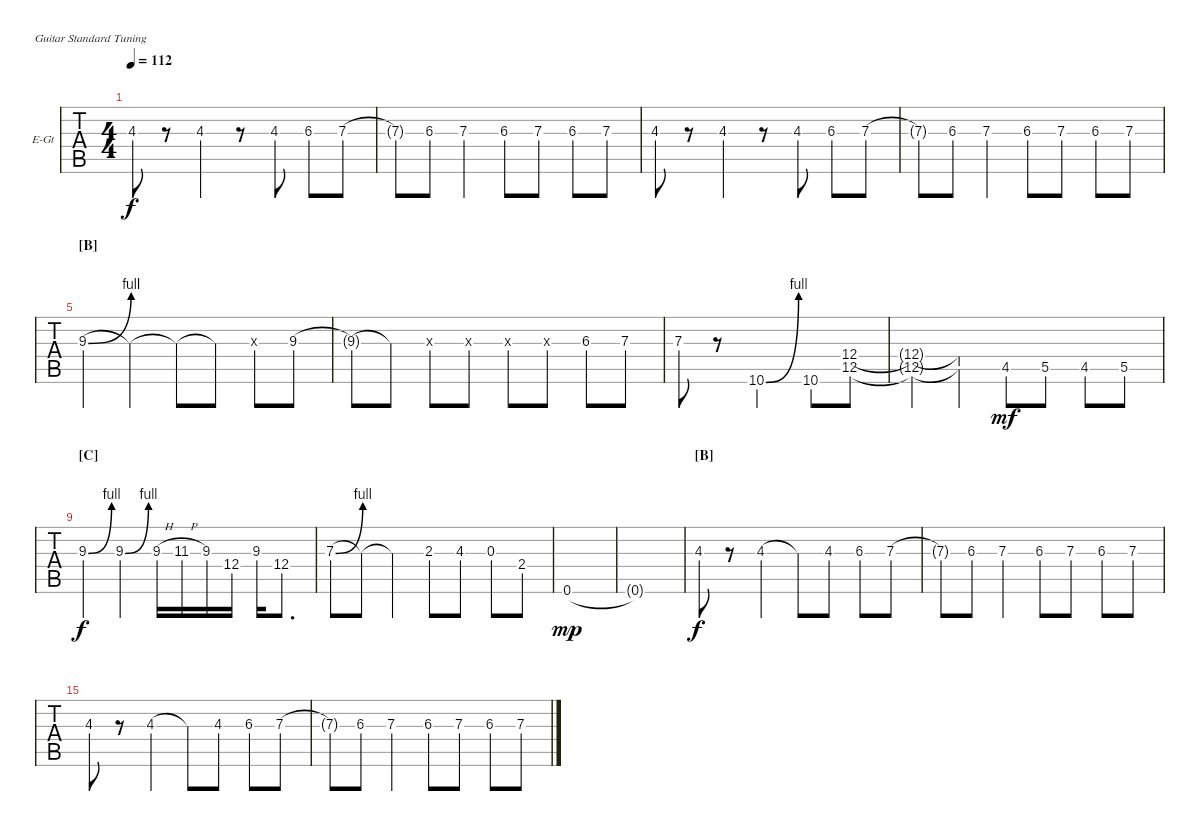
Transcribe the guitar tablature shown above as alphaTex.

\bracketExtendMode nobrackets
\firstSystemTrackNameOrientation horizontal
\otherSystemsTrackNameOrientation horizontal
\defaultBarNumberDisplay FirstOfSystem
\track ("Guitar" "E-Gt") {instrument distortionguitar}
\staff {tabs}
\tuning (E4 B3 G3 D3 A2 E2)
\ts (4 4)
\tempo 112
\clef g2
\ks c
4.3.8{lyrics (0 "") lyrics (1 "") lyrics (2 "") lyrics (3 "") lyrics (4 "") dy f} r.8 4.3.4{lyrics (0 "") lyrics (1 "") lyrics (2 "") lyrics (3 "") lyrics (4 "")} r.8 4.3.8{lyrics (0 "") lyrics (1 "") lyrics (2 "") lyrics (3 "") lyrics (4 "")} 6.3.8{lyrics (0 "") lyrics (1 "") lyrics (2 "") lyrics (3 "") lyrics (4 "")} 7.3.8{lyrics (0 "") lyrics (1 "") lyrics (2 "") lyrics (3 "") lyrics (4 "")} |
7.3{t}.8{lyrics (0 "") lyrics (1 "") lyrics (2 "") lyrics (3 "") lyrics (4 "")} 6.3.8{lyrics (0 "") lyrics (1 "") lyrics (2 "") lyrics (3 "") lyrics (4 "")} 7.3.4{lyrics (0 "") lyrics (1 "") lyrics (2 "") lyrics (3 "") lyrics (4 "")} 6.3{st}.8{lyrics (0 "") lyrics (1 "") lyrics (2 "") lyrics (3 "") lyrics (4 "")} 7.3{st}.8{lyrics (0 "") lyrics (1 "") lyrics (2 "") lyrics (3 "") lyrics (4 "")} 6.3{st}.8{lyrics (0 "") lyrics (1 "") lyrics (2 "") lyrics (3 "") lyrics (4 "")} 7.3.8{lyrics (0 "") lyrics (1 "") lyrics (2 "") lyrics (3 "") lyrics (4 "")} |
4.3.8{lyrics (0 "") lyrics (1 "") lyrics (2 "") lyrics (3 "") lyrics (4 "")} r.8 4.3.4{lyrics (0 "") lyrics (1 "") lyrics (2 "") lyrics (3 "") lyrics (4 "")} r.8 4.3.8{lyrics (0 "") lyrics (1 "") lyrics (2 "") lyrics (3 "") lyrics (4 "")} 6.3.8{lyrics (0 "") lyrics (1 "") lyrics (2 "") lyrics (3 "") lyrics (4 "")} 7.3.8{lyrics (0 "") lyrics (1 "") lyrics (2 "") lyrics (3 "") lyrics (4 "")} |
7.3{t}.8{lyrics (0 "") lyrics (1 "") lyrics (2 "") lyrics (3 "") lyrics (4 "")} 6.3.8{lyrics (0 "") lyrics (1 "") lyrics (2 "") lyrics (3 "") lyrics (4 "")} 7.3.4{lyrics (0 "") lyrics (1 "") lyrics (2 "") lyrics (3 "") lyrics (4 "")} 6.3{st}.8{lyrics (0 "") lyrics (1 "") lyrics (2 "") lyrics (3 "") lyrics (4 "")} 7.3{st}.8{lyrics (0 "") lyrics (1 "") lyrics (2 "") lyrics (3 "") lyrics (4 "")} 6.3{st}.8{lyrics (0 "") lyrics (1 "") lyrics (2 "") lyrics (3 "") lyrics (4 "")} 7.3.8{lyrics (0 "") lyrics (1 "") lyrics (2 "") lyrics (3 "") lyrics (4 "")} |
\section ("B" "")
9.3{be (bend 0 0 41.4 4)}.4{lyrics (0 "") lyrics (1 "") lyrics (2 "") lyrics (3 "") lyrics (4 "")} 9.3{be (hold 0 0 60 0) t}.4{lyrics (0 "") lyrics (1 "") lyrics (2 "") lyrics (3 "") lyrics (4 "")} 9.3{be (hold 0 0 60 0) t}.8{lyrics (0 "") lyrics (1 "") lyrics (2 "") lyrics (3 "") lyrics (4 "")} 9.3{be (hold 0 0 60 0) t}.8{lyrics (0 "") lyrics (1 "") lyrics (2 "") lyrics (3 "") lyrics (4 "")} 7.3{x}.8{lyrics (0 "") lyrics (1 "") lyrics (2 "") lyrics (3 "") lyrics (4 "")} 9.3.8{lyrics (0 "") lyrics (1 "") lyrics (2 "") lyrics (3 "") lyrics (4 "")} |
9.3{t}.8{lyrics (0 "") lyrics (1 "") lyrics (2 "") lyrics (3 "") lyrics (4 "")} 9.3{t}.8{lyrics (0 "") lyrics (1 "") lyrics (2 "") lyrics (3 "") lyrics (4 "")} 7.3{x}.8{lyrics (0 "") lyrics (1 "") lyrics (2 "") lyrics (3 "") lyrics (4 "")} 7.3{x}.8{lyrics (0 "") lyrics (1 "") lyrics (2 "") lyrics (3 "") lyrics (4 "")} 7.3{x}.8{lyrics (0 "") lyrics (1 "") lyrics (2 "") lyrics (3 "") lyrics (4 "")} 7.3{x}.8{lyrics (0 "") lyrics (1 "") lyrics (2 "") lyrics (3 "") lyrics (4 "")} 6.3.8{lyrics (0 "") lyrics (1 "") lyrics (2 "") lyrics (3 "") lyrics (4 "")} 7.3.8{lyrics (0 "") lyrics (1 "") lyrics (2 "") lyrics (3 "") lyrics (4 "")} |
7.3.8{lyrics (0 "") lyrics (1 "") lyrics (2 "") lyrics (3 "") lyrics (4 "")} r.8 10.6{be (bend 0 0 29.4 4)}.2{lyrics (0 "") lyrics (1 "") lyrics (2 "") lyrics (3 "") lyrics (4 "")} 10.6.8{lyrics (0 "") lyrics (1 "") lyrics (2 "") lyrics (3 "") lyrics (4 "")} (12.5 12.4).8{lyrics (0 "") lyrics (1 "") lyrics (2 "") lyrics (3 "") lyrics (4 "")} |
(12.5{t} 12.4{t}).4{lyrics (0 "") lyrics (1 "") lyrics (2 "") lyrics (3 "") lyrics (4 "")} (12.5{t} 12.4{t}).4{lyrics (0 "") lyrics (1 "") lyrics (2 "") lyrics (3 "") lyrics (4 "")} 4.5{st}.8{lyrics (0 "") lyrics (1 "") lyrics (2 "") lyrics (3 "") lyrics (4 "") dy mf} 5.5{st}.8{lyrics (0 "") lyrics (1 "") lyrics (2 "") lyrics (3 "") lyrics (4 "")} 4.5{st}.8{lyrics (0 "") lyrics (1 "") lyrics (2 "") lyrics (3 "") lyrics (4 "")} 5.5.8{lyrics (0 "") lyrics (1 "") lyrics (2 "") lyrics (3 "") lyrics (4 "")} |
\section ("C" "")
9.3{be (bend 0 0 30.599999999999998 4)}.4{lyrics (0 "") lyrics (1 "") lyrics (2 "") lyrics (3 "") lyrics (4 "") dy f} 9.3{be (bend 0 0 29.4 4)}.4{lyrics (0 "") lyrics (1 "") lyrics (2 "") lyrics (3 "") lyrics (4 "")} 9.3{h}.16{lyrics (0 "") lyrics (1 "") lyrics (2 "") lyrics (3 "") lyrics (4 "")} 11.3{h}.16{lyrics (0 "") lyrics (1 "") lyrics (2 "") lyrics (3 "") lyrics (4 "")} 9.3.16{lyrics (0 "") lyrics (1 "") lyrics (2 "") lyrics (3 "") lyrics (4 "")} 12.4.16{lyrics (0 "") lyrics (1 "") lyrics (2 "") lyrics (3 "") lyrics (4 "")} 9.3.16{lyrics (0 "") lyrics (1 "") lyrics (2 "") lyrics (3 "") lyrics (4 "")} 12.4.8{d lyrics (0 "") lyrics (1 "") lyrics (2 "") lyrics (3 "") lyrics (4 "")} |
7.3{be (bend 0 0 27.599999999999998 4)}.8{lyrics (0 "") lyrics (1 "") lyrics (2 "") lyrics (3 "") lyrics (4 "")} 7.3{be (hold 0 0 60 0) t}.8{lyrics (0 "") lyrics (1 "") lyrics (2 "") lyrics (3 "") lyrics (4 "")} 7.3{be (hold 0 0 60 0) t}.4{lyrics (0 "") lyrics (1 "") lyrics (2 "") lyrics (3 "") lyrics (4 "")} 2.3.8{lyrics (0 "") lyrics (1 "") lyrics (2 "") lyrics (3 "") lyrics (4 "")} 4.3.8{lyrics (0 "") lyrics (1 "") lyrics (2 "") lyrics (3 "") lyrics (4 "")} 0.3.8{lyrics (0 "") lyrics (1 "") lyrics (2 "") lyrics (3 "") lyrics (4 "")} 2.4.8{lyrics (0 "") lyrics (1 "") lyrics (2 "") lyrics (3 "") lyrics (4 "")} |
0.6.1{lyrics (0 "") lyrics (1 "") lyrics (2 "") lyrics (3 "") lyrics (4 "") dy mp} |
0.6{t}.1{lyrics (0 "") lyrics (1 "") lyrics (2 "") lyrics (3 "") lyrics (4 "")} |
\section ("B" "")
4.3.8{lyrics (0 "") lyrics (1 "") lyrics (2 "") lyrics (3 "") lyrics (4 "") dy f} r.8 4.3.4{lyrics (0 "") lyrics (1 "") lyrics (2 "") lyrics (3 "") lyrics (4 "")} 4.3{t}.8{lyrics (0 "") lyrics (1 "") lyrics (2 "") lyrics (3 "") lyrics (4 "")} 4.3.8{lyrics (0 "") lyrics (1 "") lyrics (2 "") lyrics (3 "") lyrics (4 "")} 6.3.8{lyrics (0 "") lyrics (1 "") lyrics (2 "") lyrics (3 "") lyrics (4 "")} 7.3.8{lyrics (0 "") lyrics (1 "") lyrics (2 "") lyrics (3 "") lyrics (4 "")} |
7.3{t}.8{lyrics (0 "") lyrics (1 "") lyrics (2 "") lyrics (3 "") lyrics (4 "")} 6.3.8{lyrics (0 "") lyrics (1 "") lyrics (2 "") lyrics (3 "") lyrics (4 "")} 7.3.4{lyrics (0 "") lyrics (1 "") lyrics (2 "") lyrics (3 "") lyrics (4 "")} 6.3{st}.8{lyrics (0 "") lyrics (1 "") lyrics (2 "") lyrics (3 "") lyrics (4 "")} 7.3{st}.8{lyrics (0 "") lyrics (1 "") lyrics (2 "") lyrics (3 "") lyrics (4 "")} 6.3{st}.8{lyrics (0 "") lyrics (1 "") lyrics (2 "") lyrics (3 "") lyrics (4 "")} 7.3.8{lyrics (0 "") lyrics (1 "") lyrics (2 "") lyrics (3 "") lyrics (4 "")} |
4.3.8{lyrics (0 "") lyrics (1 "") lyrics (2 "") lyrics (3 "") lyrics (4 "")} r.8 4.3.4{lyrics (0 "") lyrics (1 "") lyrics (2 "") lyrics (3 "") lyrics (4 "")} 4.3{t}.8{lyrics (0 "") lyrics (1 "") lyrics (2 "") lyrics (3 "") lyrics (4 "")} 4.3.8{lyrics (0 "") lyrics (1 "") lyrics (2 "") lyrics (3 "") lyrics (4 "")} 6.3.8{lyrics (0 "") lyrics (1 "") lyrics (2 "") lyrics (3 "") lyrics (4 "")} 7.3.8{lyrics (0 "") lyrics (1 "") lyrics (2 "") lyrics (3 "") lyrics (4 "")} |
7.3{t}.8{lyrics (0 "") lyrics (1 "") lyrics (2 "") lyrics (3 "") lyrics (4 "")} 6.3.8{lyrics (0 "") lyrics (1 "") lyrics (2 "") lyrics (3 "") lyrics (4 "")} 7.3.4{lyrics (0 "") lyrics (1 "") lyrics (2 "") lyrics (3 "") lyrics (4 "")} 6.3{st}.8{lyrics (0 "") lyrics (1 "") lyrics (2 "") lyrics (3 "") lyrics (4 "")} 7.3{st}.8{lyrics (0 "") lyrics (1 "") lyrics (2 "") lyrics (3 "") lyrics (4 "")} 6.3{st}.8{lyrics (0 "") lyrics (1 "") lyrics (2 "") lyrics (3 "") lyrics (4 "")} 7.3.8{lyrics (0 "") lyrics (1 "") lyrics (2 "") lyrics (3 "") lyrics (4 "")}
